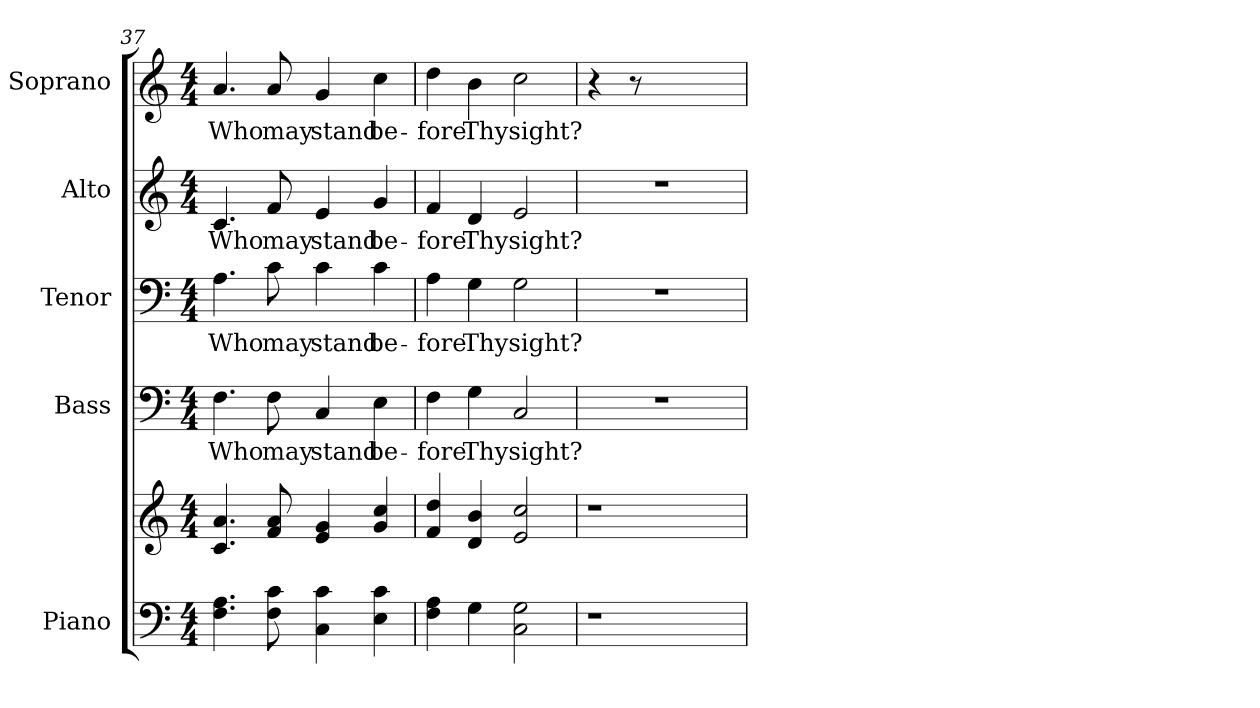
**kern	**kern	**kern	**text	**kern	**text	**kern	**text	**kern	**text
*part5	*part5	*part4	*part4	*part3	*part3	*part2	*part2	*part1	*part1
*staff6	*staff5	*staff4	*staff4	*staff3	*staff3	*staff2	*staff2	*staff1	*staff1
*I"Piano	*	*I"Bass	*	*I"Tenor	*	*I"Alto	*	*I"Soprano	*
*I'Pno.	*	*I'B.	*	*I'T.	*	*I'A.	*	*I'S.	*
!!LO:PB:g=z
*clefF4	*clefG2	*clefF4	*	*clefF4	*	*clefG2	*	*clefG2	*
*k[]	*k[]	*k[]	*	*k[]	*	*k[]	*	*k[]	*
*C:	*C:	*C:	*	*C:	*	*C:	*	*C:	*
*M4/4	*M4/4	*M4/4	*	*M4/4	*	*M4/4	*	*M4/4	*
=37	=37	=37	=37	=37	=37	=37	=37	=37	=37
!	!	!	!LO:LY:b:color=#000000	!	!	!	!	!	!
!	!	!	!	!	!LO:LY:b:color=#000000	!	!	!	!
!	!	!	!	!	!	!	!LO:LY:b:color=#000000	!	!
!	!	!	!	!	!	!	!	!	!LO:LY:b:color=#000000
4.Fi\ 4.Ai	4.ci/ 4.ai	4.Fi\	Who	4.Ai\	Who	4.ci/	Who	4.ai/	Who
!	!	!	!LO:LY:b:color=#000000	!	!	!	!	!	!
!	!	!	!	!	!LO:LY:b:color=#000000	!	!	!	!
!	!	!	!	!	!	!	!LO:LY:b:color=#000000	!	!
!	!	!	!	!	!	!	!	!	!LO:LY:b:color=#000000
8Fi\ 8ci	8fi/ 8ai	8Fi\	may	8ci\	may	8fi/	may	8ai/	may
!	!	!	!LO:LY:b:color=#000000	!	!	!	!	!	!
!	!	!	!	!	!LO:LY:b:color=#000000	!	!	!	!
!	!	!	!	!	!	!	!LO:LY:b:color=#000000	!	!
!	!	!	!	!	!	!	!	!	!LO:LY:b:color=#000000
4Ci\ 4ci	4ei/ 4gi	4Ci/	stand	4ci\	stand	4ei/	stand	4gi/	stand
!	!	!	!LO:LY:b:color=#000000	!	!	!	!	!	!
!	!	!	!	!	!LO:LY:b:color=#000000	!	!	!	!
!	!	!	!	!	!	!	!LO:LY:b:color=#000000	!	!
!	!	!	!	!	!	!	!	!	!LO:LY:b:color=#000000
4Ei\ 4ci	4gi/ 4cci	4Ei\	be-	4ci\	be-	4gi/	be-	4cci\	be-
=38	=38	=38	=38	=38	=38	=38	=38	=38	=38
!	!	!	!LO:LY:b:color=#000000	!	!	!	!	!	!
!	!	!	!	!	!LO:LY:b:color=#000000	!	!	!	!
!	!	!	!	!	!	!	!LO:LY:b:color=#000000	!	!
!	!	!	!	!	!	!	!	!	!LO:LY:b:color=#000000
4Fi\ 4Ai	4fi/ 4ddi	4Fi\	-fore	4Ai\	-fore	4fi/	-fore	4ddi\	-fore
!	!	!	!LO:LY:b:color=#000000	!	!	!	!	!	!
!	!	!	!	!	!LO:LY:b:color=#000000	!	!	!	!
!	!	!	!	!	!	!	!LO:LY:b:color=#000000	!	!
!	!	!	!	!	!	!	!	!	!LO:LY:b:color=#000000
4Gi\	4di/ 4bi	4Gi\	Thy	4Gi\	Thy	4di/	Thy	4bi\	Thy
!	!	!	!LO:LY:b:color=#000000	!	!	!	!	!	!
!	!	!	!	!	!LO:LY:b:color=#000000	!	!	!	!
!	!	!	!	!	!	!	!LO:LY:b:color=#000000	!	!
!	!	!	!	!	!	!	!	!	!LO:LY:b:color=#000000
2Ci\ 2Gi	2ei/ 2cci	2Ci/	sight?	2Gi\	sight?	2ei/	sight?	2cci\	sight?
=39	=39	=39	=39	=39	=39	=39	=39	=39	=39
!LO:N:vis=1	!LO:N:vis=1	!LO:N:vis=1	!	!LO:N:vis=1	!	!LO:N:vis=1	!	!	!
4.r	4.r	1r	.	1r	.	1r	.	4r	.
.	.	.	.	.	.	.	.	8r	.
2ryy	2ryy	.	.	.	.	.	.	2ryy	.
8ryy	8ryy	.	.	.	.	.	.	8ryy	.
=	=	=	=	=	=	=	=	=	=
*-	*-	*-	*-	*-	*-	*-	*-	*-	*-
